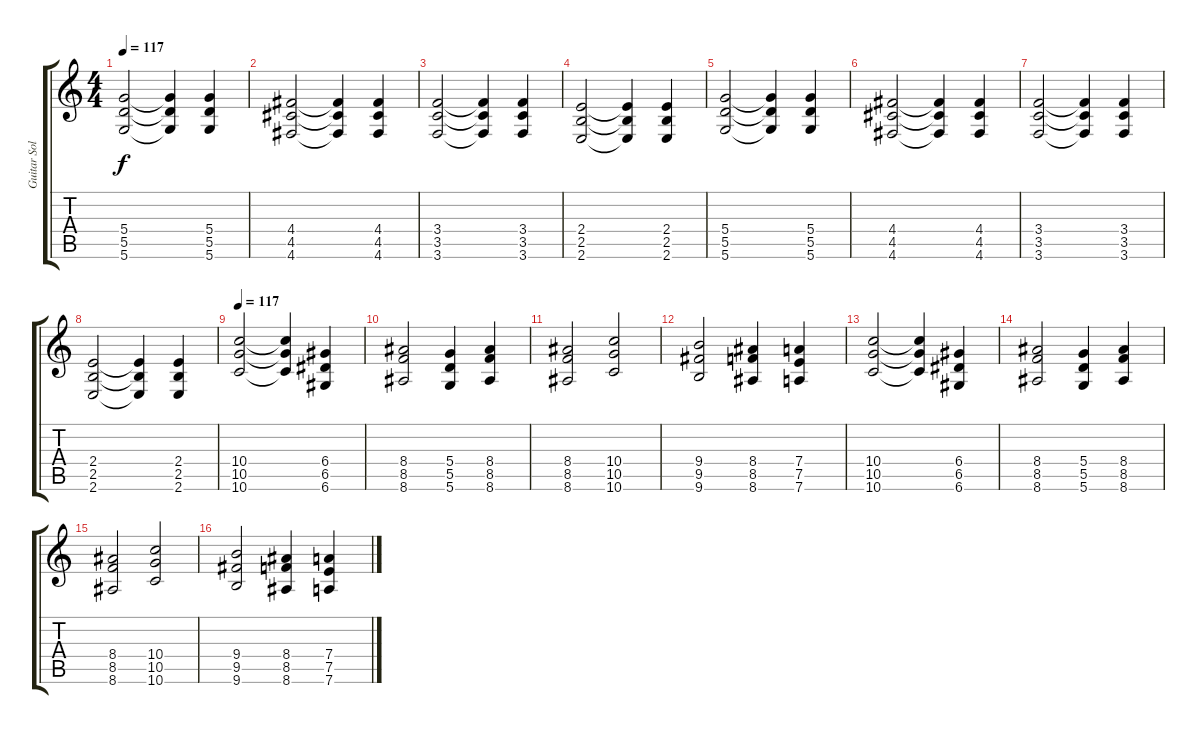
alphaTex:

\track ("Guitar Solo" "Guitar Sol") {instrument distortionguitar}
\staff {score tabs}
\tuning (E4 B3 G3 D3 A2 D2) {hide}
\ts (4 4)
\tempo 117
\clef g2
\ks c
(5.4 5.5 5.6).2{dy f} (5.4{t} 5.5{t} 5.6{t}).4 (5.4 5.5 5.6).4 |
(4.4 4.5 4.6).2 (4.4{t} 4.5{t} 4.6{t}).4 (4.4 4.5 4.6).4 |
(3.4 3.5 3.6).2 (3.4{t} 3.5{t} 3.6{t}).4 (3.4 3.5 3.6).4 |
(2.4 2.5 2.6).2 (2.4{t} 2.5{t} 2.6{t}).4 (2.4 2.5 2.6).4 |
(5.4 5.5 5.6).2 (5.4{t} 5.5{t} 5.6{t}).4 (5.4 5.5 5.6).4 |
(4.4 4.5 4.6).2 (4.4{t} 4.5{t} 4.6{t}).4 (4.4 4.5 4.6).4 |
(3.4 3.5 3.6).2 (3.4{t} 3.5{t} 3.6{t}).4 (3.4 3.5 3.6).4 |
(2.4 2.5 2.6).2 (2.4{t} 2.5{t} 2.6{t}).4 (2.4 2.5 2.6).4 |
\tempo 117
(10.4 10.5 10.6).2{instrument distortionguitar} (10.4{t} 10.5{t} 10.6{t}).4 (6.4 6.5 6.6).4 |
(8.4 8.5 8.6).2 (5.4 5.5 5.6).4 (8.4 8.5 8.6).4 |
(8.4 8.5 8.6).2 (10.4 10.5 10.6).2 |
(9.4 9.5 9.6).2 (8.4 8.5 8.6).4 (7.4 7.5 7.6).4 |
(10.4 10.5 10.6).2{instrument distortionguitar} (10.4{t} 10.5{t} 10.6{t}).4 (6.4 6.5 6.6).4 |
(8.4 8.5 8.6).2 (5.4 5.5 5.6).4 (8.4 8.5 8.6).4 |
(8.4 8.5 8.6).2 (10.4 10.5 10.6).2 |
(9.4 9.5 9.6).2 (8.4 8.5 8.6).4 (7.4 7.5 7.6).4
